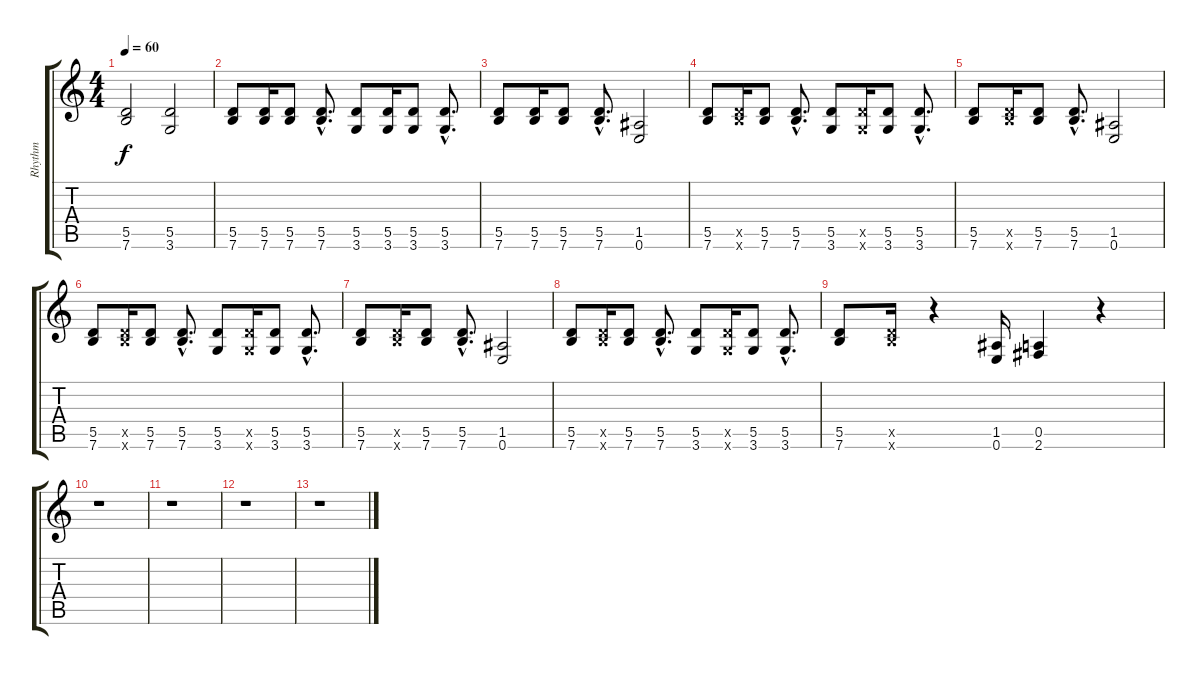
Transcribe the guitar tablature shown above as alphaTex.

\track ("Rhythm" "Rhythm") {instrument overdrivenguitar}
\staff {score tabs}
\tuning (E4 B3 G3 D3 A2 E2) {hide}
\ts (4 4)
\tempo 60
\clef g2
\ks c
(5.5 7.6).2{dy f} (5.5 3.6).2 |
(5.5 7.6).8 (5.5 7.6).16 (5.5 7.6).8 (5.5{hac} 7.6{hac}).8{d} (5.5 3.6).8 (5.5 3.6).16 (5.5 3.6).8 (5.5{hac} 3.6{hac}).8{d} |
(5.5 7.6).8 (5.5 7.6).16 (5.5 7.6).8 (5.5{hac} 7.6{hac}).8{d} (1.5 0.6).2 |
(5.5 7.6).8 (5.5{x} 7.6{x}).16 (5.5 7.6).8 (5.5{hac} 7.6{hac}).8{d} (5.5 3.6).8 (5.5{x} 3.6{x}).16 (5.5 3.6).8 (5.5{hac} 3.6{hac}).8{d} |
(5.5 7.6).8 (5.5{x} 7.6{x}).16 (5.5 7.6).8 (5.5{hac} 7.6{hac}).8{d} (1.5 0.6).2 |
(5.5 7.6).8 (5.5{x} 7.6{x}).16 (5.5 7.6).8 (5.5{hac} 7.6{hac}).8{d} (5.5 3.6).8 (5.5{x} 3.6{x}).16 (5.5 3.6).8 (5.5{hac} 3.6{hac}).8{d} |
(5.5 7.6).8 (5.5{x} 7.6{x}).16 (5.5 7.6).8 (5.5{hac} 7.6{hac}).8{d} (1.5 0.6).2 |
(5.5 7.6).8 (5.5{x} 7.6{x}).16 (5.5 7.6).8 (5.5{hac} 7.6{hac}).8{d} (5.5 3.6).8 (5.5{x} 3.6{x}).16 (5.5 3.6).8 (5.5{hac} 3.6{hac}).8{d} |
(5.5 7.6).8 (5.5{x} 7.6{x}).16 r.4 (1.5 0.6).16 (0.5 2.6).4 r.4 |
r.1 |
r.1 |
r.1 |
r.1
